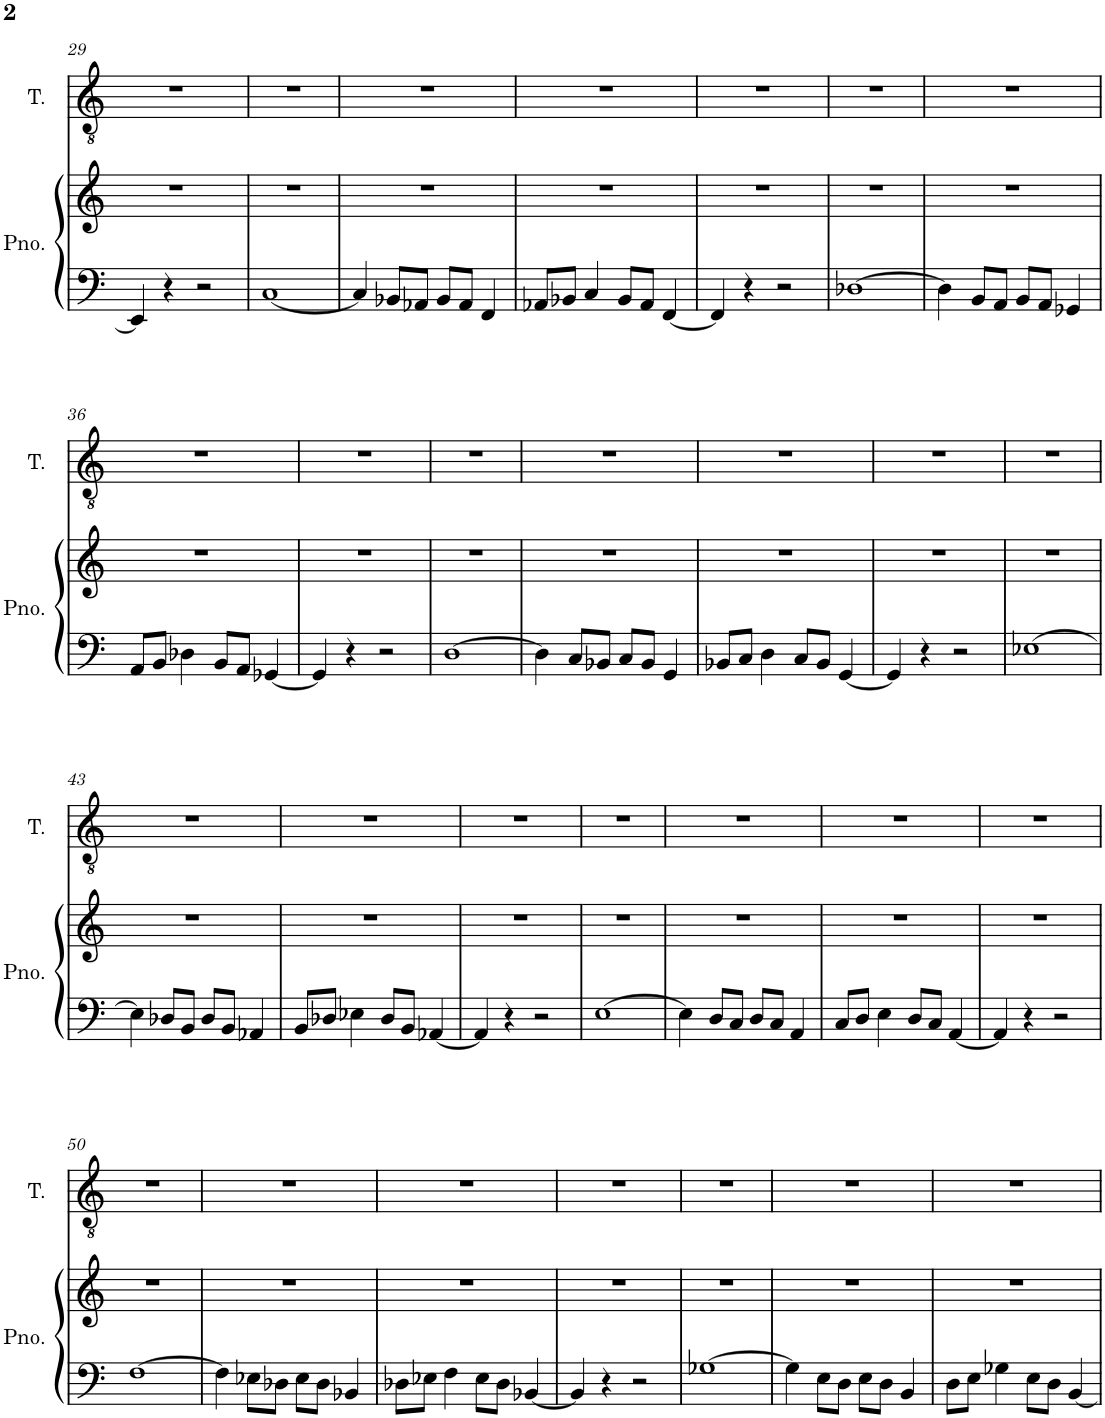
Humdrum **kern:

**kern	**kern	**kern
*part2	*part2	*part1
*staff3	*staff2	*staff1
*I"Piano	*	*I"Tenor
*I'Pno.	*	*I'T.
!!LO:PB:g=z
*clefF4	*clefG2	*clefGv2
*k[]	*k[]	*k[]
*M4/4	*M4/4	*M4/4
=29	=29	=29
4EE/]	1r	1r
4r	.	.
2r	.	.
=30	=30	=30
[1C	1r	1r
=31	=31	=31
4C/]	1r	1r
8BB-X/L	.	.
8AA-X/J	.	.
8BB-/L	.	.
8AA-/J	.	.
4FF/	.	.
=32	=32	=32
8AA-X/L	1r	1r
8BB-X/J	.	.
4C/	.	.
8BB-/L	.	.
8AA-/J	.	.
[4FF/	.	.
=33	=33	=33
4FF/]	1r	1r
4r	.	.
2r	.	.
=34	=34	=34
[1D-X	1r	1r
=35	=35	=35
4D-\]	1r	1r
8BB/L	.	.
8AA/J	.	.
8BB/L	.	.
8AA/J	.	.
4GG-X/	.	.
!!LO:LB:g=z
=36	=36	=36
8AA/L	1r	1r
8BB/J	.	.
4D-X\	.	.
8BB/L	.	.
8AA/J	.	.
[4GG-X/	.	.
=37	=37	=37
4GG-/]	1r	1r
4r	.	.
2r	.	.
=38	=38	=38
[1D	1r	1r
=39	=39	=39
4D\]	1r	1r
8C/L	.	.
8BB-X/J	.	.
8C/L	.	.
8BB-/J	.	.
4GG/	.	.
=40	=40	=40
8BB-X/L	1r	1r
8C/J	.	.
4D\	.	.
8C/L	.	.
8BB-/J	.	.
[4GG/	.	.
=41	=41	=41
4GG/]	1r	1r
4r	.	.
2r	.	.
=42	=42	=42
[1E-X	1r	1r
!!LO:LB:g=z
=43	=43	=43
4E-\]	1r	1r
8D-X/L	.	.
8BB/J	.	.
8D-/L	.	.
8BB/J	.	.
4AA-X/	.	.
=44	=44	=44
8BB/L	1r	1r
8D-X/J	.	.
4E-X\	.	.
8D-/L	.	.
8BB/J	.	.
[4AA-X/	.	.
=45	=45	=45
4AA-/]	1r	1r
4r	.	.
2r	.	.
=46	=46	=46
[1E	1r	1r
=47	=47	=47
4E\]	1r	1r
8D/L	.	.
8C/J	.	.
8D/L	.	.
8C/J	.	.
4AA/	.	.
=48	=48	=48
8C/L	1r	1r
8D/J	.	.
4E\	.	.
8D/L	.	.
8C/J	.	.
[4AA/	.	.
=49	=49	=49
4AA/]	1r	1r
4r	.	.
2r	.	.
!!LO:LB:g=z
=50	=50	=50
[1F	1r	1r
=51	=51	=51
4F\]	1r	1r
8E-X\L	.	.
8D-X\J	.	.
8E-\L	.	.
8D-\J	.	.
4BB-X/	.	.
=52	=52	=52
8D-X\L	1r	1r
8E-X\J	.	.
4F\	.	.
8E-\L	.	.
8D-\J	.	.
[4BB-X/	.	.
=53	=53	=53
4BB-/]	1r	1r
4r	.	.
2r	.	.
=54	=54	=54
[1G-X	1r	1r
=55	=55	=55
4G-\]	1r	1r
8E\L	.	.
8D\J	.	.
8E\L	.	.
8D\J	.	.
4BB/	.	.
=56	=56	=56
8D\L	1r	1r
8E\J	.	.
4G-X\	.	.
8E\L	.	.
8D\J	.	.
[4BB/	.	.
=	=	=
*-	*-	*-
